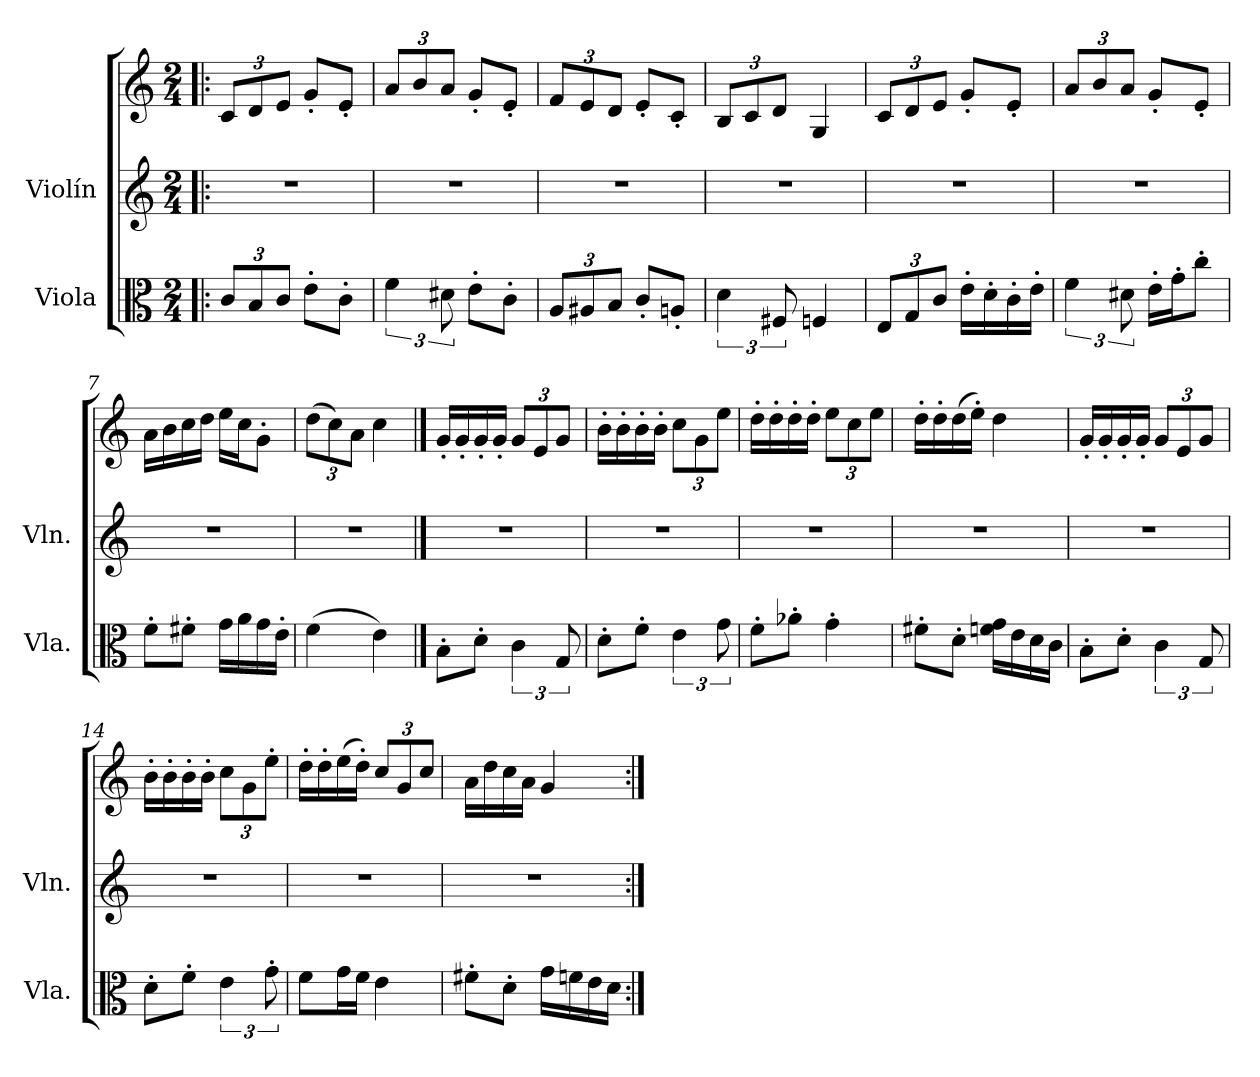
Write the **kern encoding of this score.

**kern	**kern	**kern
*part2	*part1	*part1
*staff3	*staff2	*staff1
*I"Viola	*I"Violín	*
*I'Vla.	*I'Vln.	*
*	*stria5	*
*clefC3	*clefG2	*clefG2
*k[]	*k[]	*k[]
*M2/4	*M2/4	*M2/4
*MM60	*MM60	*MM60
*Xbrackettup	*	*Xbrackettup
=1!|:	=1!|:	=1!|:
12c/L	2r	12c/L
12B/	.	12d/
12c/J	.	12e/J
8e'\L	.	8g'/L
8c'\J	.	8e'/J
=2	=2	=2
*brackettup	*	*
6f\	2r	12a/L
.	.	12b/
12d#X\	.	12a/J
8e'\L	.	8g'/L
8c'\J	.	8e'/J
=3	=3	=3
*Xbrackettup	*	*
12A/L	2r	12f/L
12A#X/	.	12e/
12B/J	.	12d/J
8c'/L	.	8e'/L
8An'/J	.	8c'/J
=4	=4	=4
*brackettup	*	*
6d\	2r	12B/L
.	.	12c/
12F#X/	.	12d/J
4Fn/	.	4G/
=5	=5	=5
*Xbrackettup	*	*
12E/L	2r	12c/L
12G/	.	12d/
12c/J	.	12e/J
16e'\LL	.	8g'/L
16d'\	.	.
16c'\	.	8e'/J
16e'\JJ	.	.
=6	=6	=6
*brackettup	*	*
6f\	2r	12a/L
.	.	12b/
12d#X\	.	12a/J
16e'\LL	.	8g'/L
16g'\J	.	.
8cc'\J	.	8e'/J
!!LO:LB:g=z
=7	=7	=7
8f'\L	2r	16a\LL
.	.	16b\
8f#X'\J	.	16cc\
.	.	16dd\JJ
16g\LL	.	16ee\LL
16a\	.	16cc\J
16g\	.	8g'\J
16e'\JJ	.	.
=8	=8	=8
(>4f\	2r	(>12dd\L
.	.	12cc\)
.	.	12a\J
4e\)	.	4cc\
==9	==9	==9
*	*	*MM60
8B'\L	2r	16g'/LL
.	.	16g'/
8d'\J	.	16g'/
.	.	16g'/JJ
6c\	.	12g/L
.	.	12e/
12G/	.	12g/J
=10	=10	=10
8d'\L	2r	16b'\LL
.	.	16b'\
8f'\J	.	16b'\
.	.	16b'\JJ
6e\	.	12cc\L
.	.	12g\
12g\	.	12ee\J
=11	=11	=11
8f'\L	2r	16dd'\LL
.	.	16dd'\
8a-X'\J	.	16dd'\
.	.	16dd'\JJ
4g'\	.	12ee\L
.	.	12cc\
.	.	12ee\J
!!LO:LB:g=z
=12	=12	=12
8f#X'\L	2r	16dd'\LL
.	.	16dd'\
8d'\J	.	(>16dd\
.	.	16ee'\JJ)
16fn\ 16g\LL	.	4dd\
16e\	.	.
16d\	.	.
16c\JJ	.	.
=13	=13	=13
8B'\L	2r	16g'/LL
.	.	16g'/
8d'\J	.	16g'/
.	.	16g'/JJ
6c\	.	12g/L
.	.	12e/
12G/	.	12g/J
=14	=14	=14
8d'\L	2r	16b'\LL
.	.	16b'\
8f'\J	.	16b'\
.	.	16b'\JJ
6e\	.	12cc\L
.	.	12g\
12g'\	.	12ee'\J
=15	=15	=15
8f\L	2r	16dd'\LL
.	.	16dd'\
16g\L	.	(>16ee\
16f\JJ	.	16dd'\JJ)
4e\	.	12cc/L
.	.	12g/
.	.	12cc/J
=16	=16	=16
8f#X'\L	2r	16a\LL
.	.	16dd\
8d'\J	.	16cc\
.	.	16a\JJ
16g\LL	.	4g/
16fn\	.	.
16e\	.	.
16d\JJ	.	.
=:|!	=:|!	=:|!
*-	*-	*-
